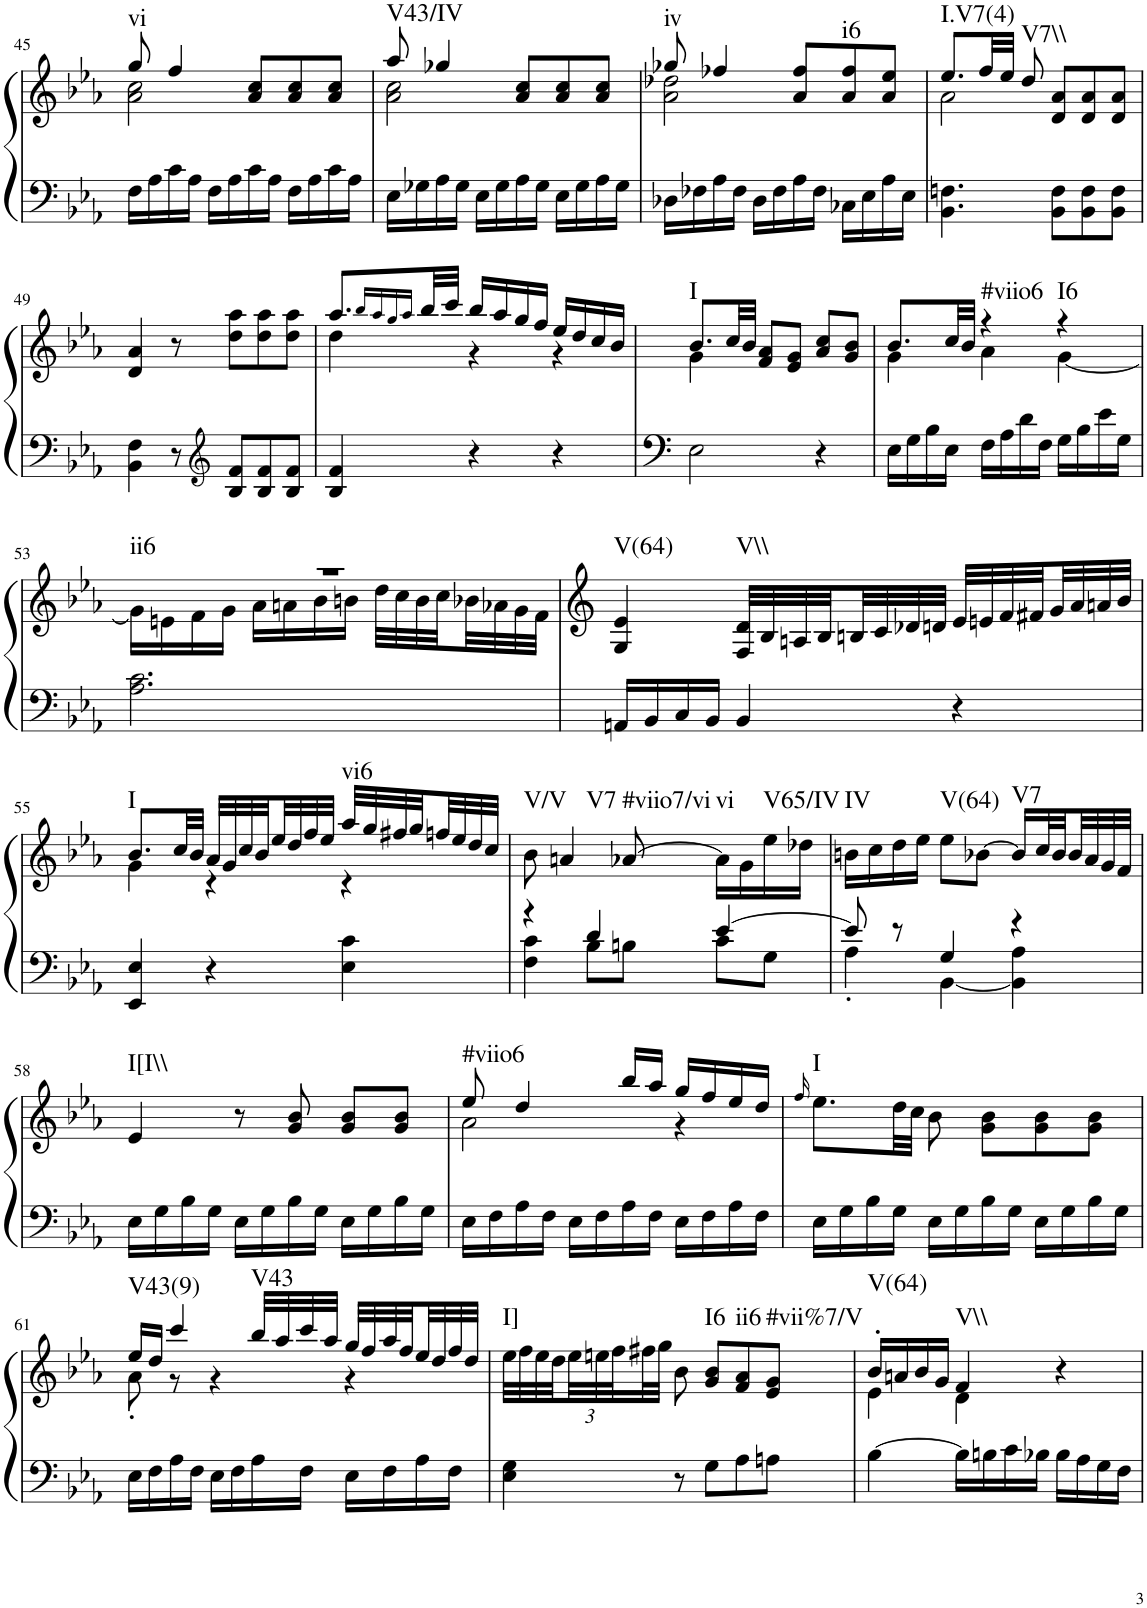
**kern	**kern	**harte
*part1	*part1	*part1
*staff2	*staff1	*
*I"Piano, Piano right	*	*
*I'Pno.	*	*
!!LO:PB:g=z
*clefF4	*clefG2	*
*k[b-e-a-]	*k[b-e-a-]	*
*M3/4	*M3/4	*
=45	=45	=45
*	*^	*
!	!	!	!LO:H:kt=vi
16F\LL	8gg/	2a-\ 2cc\	N
16A-\	.	.	.
16c\	4ff/	.	.
16A-\JJ	.	.	.
16F\LL	.	.	.
16A-\	.	.	.
16c\	8a-/ 8cc/L	.	.
16A-\JJ	.	.	.
16F\LL	8a-/ 8cc/	4ryy	.
16A-\	.	.	.
16c\	8a-/ 8cc/J	.	.
16A-\JJ	.	.	.
=46	=46	=46	=46
!	!	!	!LO:H:kt=V43/IV
16E-\LL	8aa-/	2a-\ 2cc\	N
16G-X\	.	.	.
16A-\	4gg-X/	.	.
16G-\JJ	.	.	.
16E-\LL	.	.	.
16G-\	.	.	.
16A-\	8a-/ 8cc/L	.	.
16G-\JJ	.	.	.
16E-\LL	8a-/ 8cc/	4ryy	.
16G-\	.	.	.
16A-\	8a-/ 8cc/J	.	.
16G-\JJ	.	.	.
=47	=47	=47	=47
!	!	!	!LO:H:kt=iv
16D-X\LL	8gg-X/	2a-\ 2dd-X\	N
16F-X\	.	.	.
16A-\	4ff-X/	.	.
16F-\JJ	.	.	.
16D-\LL	.	.	.
16F-\	.	.	.
16A-\	8a-/ 8ff-/L	.	.
16F-\JJ	.	.	.
!	!	!	!LO:H:kt=i6
16C-X\LL	8a-/ 8ff-/	4ryy	N
16E-\	.	.	.
16A-\	8a-/ 8ee-/J	.	.
16E-\JJ	.	.	.
=48	=48	=48	=48
!	!	!	!LO:H:kt=I.V7(4)
4.BB-\ 4.Fn\	8.ee-/L	2a-\	N
.	32ff/LL	.	.
.	32ee-/JJJ	.	.
!	!	!	!LO:H:kt=V7\\
.	8dd/	.	N
8BB-\ 8F\L	8d/ 8a-/L	.	.
8BB-\ 8F\	8d/ 8a-/	4ryy	.
8BB-\ 8F\J	8d/ 8a-/J	.	.
*	*v	*v	*
!!LO:LB:g=z
=49	=49	=49
4BB-\ 4F\	4d/ 4a-/	.
8r	8r	.
*clefG2	*	*
8B-/ 8f/L	8dd\ 8aa-\L	.
8B-/ 8f/	8dd\ 8aa-\	.
8B-/ 8f/J	8dd\ 8aa-\J	.
=50	=50	=50
*	*^	*
4B-/ 4f/	8.aa-/L	4dd\	.
.	16qbb-/LL	.	.
.	16qaa-/	.	.
.	16qgg/	.	.
.	16qaa-/JJ	.	.
.	32bb-/LL	.	.
.	32ccc/JJJ	.	.
4r	16bb-/LL	4r	.
.	16aa-/	.	.
.	16gg/	.	.
.	16ff/JJ	.	.
4r	16ee-/LL	4r	.
.	16dd/	.	.
.	16cc/	.	.
.	16b-/JJ	.	.
=51	=51	=51	=51
!	!	!	!LO:H:kt=I
2E-\	8.b-/L	4g\	N
.	32cc/LL	.	.
.	32b-/JJJ	.	.
.	8f/ 8a-/L	2ryy	.
.	8e-/ 8g/J	.	.
4r	8a-/ 8cc/L	.	.
.	8g/ 8b-/J	.	.
=52	=52	=52	=52
16E-\LL	8.b-/L	4g\	.
16G\	.	.	.
16B-\	.	.	.
16E-\JJ	32cc/LL	.	.
.	32b-/JJJ	.	.
!	!	!	!LO:H:kt=#viio6
16F\LL	4r	4a-\	N
16A-\	.	.	.
16d\	.	.	.
16F\JJ	.	.	.
!	!	!	!LO:H:kt=I6
16G\LL	4r	[4g\	N
16B-\	.	.	.
16e-\	.	.	.
16G\JJ	.	.	.
!!LO:LB:g=z	!!
=53	=53	=53	=53
!	!	!	!LO:H:kt=ii6
2.A-\ 2.c\	2.r	16g\LL]	N
.	.	16en\	.
.	.	16f\	.
.	.	16g\JJ	.
.	.	16a-\LL	.
.	.	16an\	.
.	.	16b-\	.
.	.	16bn\JJ	.
.	.	32dd\LLL	.
.	.	32cc\	.
.	.	32b\	.
.	.	32cc\	.
.	.	32b-X\	.
.	.	32a-X\	.
.	.	32g\	.
.	.	32f\JJJ	.
=54	=54	=54	=54
!	!	!	!LO:H:kt=V(64)
*	*v	*v	*
16AAn/LL	4G/ 4e-/	N
16BB-/	.	.
16C/	.	.
16BB-/JJ	.	.
!	!	!LO:H:kt=V\\
4BB-/	32F/ 32d/LLL	N
.	32B-/	.
.	32An/	.
.	32B-/	.
.	32Bn/	.
.	32c/	.
.	32d-X/	.
.	32dn/JJJ	.
4r	32e-/LLL	.
.	32en/	.
.	32f/	.
.	32f#X/	.
.	32g/	.
.	32a-/	.
.	32an/	.
.	32b-/JJJ	.
!!LO:LB:g=z
=55	=55	=55
*	*^	*
!	!	!	!LO:H:kt=I
4EE-/ 4E-/	8.b-/L	4g\	N
.	32cc/LL	.	.
.	32b-/JJJ	.	.
4r	32a-/LLL	4r	.
.	32g/	.	.
.	32cc/	.	.
.	32b-/	.	.
.	32ee-/	.	.
.	32dd/	.	.
.	32ff/	.	.
.	32ee-/JJJ	.	.
!	!	!	!LO:H:kt=vi6
4E-\ 4c\	32aa-/LLL	4r	N
.	32gg/	.	.
.	32ff#X/	.	.
.	32gg/	.	.
.	32ffn/	.	.
.	32ee-/	.	.
.	32dd/	.	.
.	32cc/JJJ	.	.
*	*v	*v	*
=56	=56	=56
*^	*	*
4r	4F\ 4c\	8b-\	.
.	.	4an/	.
4d/	8B-\L	.	.
.	8Bn\J	[8a-X/	.
[4e-/	8c\L	16a-\LL]	.
.	.	16g\	.
.	8G\J	16ee-\	.
.	.	16dd-X\JJ	.
=57	=57	=57	=57
8e-/]	4A-'\	16bn\LL	.
.	.	16cc\	.
8r	.	16dd\	.
.	.	16ee-\JJ	.
4G/	[4BB-\	8ee-\L	.
.	.	[8b-X\J	.
4r	4BB-\] 4A-\	16b-/LL]	.
.	.	32cc/L	.
.	.	32b-/	.
.	.	32b-/	.
.	.	32a-/	.
.	.	32g/	.
.	.	32f/JJJ	.
*v	*v	*	*
!!LO:LB:g=z
=58	=58	=58
16E-\LL	4e-/	.
16G\	.	.
16B-\	.	.
16G\JJ	.	.
16E-\LL	8r	.
16G\	.	.
16B-\	8g/ 8b-/	.
16G\JJ	.	.
16E-\LL	8g/ 8b-/L	.
16G\	.	.
16B-\	8g/ 8b-/J	.
16G\JJ	.	.
=59	=59	=59
*	*^	*
!	!	!	!LO:H:kt=#viio6
16E-\LL	8ee-/	2a-\	N
16F\	.	.	.
16A-\	4dd/	.	.
16F\JJ	.	.	.
16E-\LL	.	.	.
16F\	.	.	.
16A-\	16bb-/LL	.	.
16F\JJ	16aa-/JJ	.	.
16E-\LL	16gg/LL	4r	.
16F\	16ff/	.	.
16A-\	16ee-/	.	.
16F\JJ	16dd/JJ	.	.
*	*v	*v	*
=60	=60	=60
.	16qff/	.
!	!	!LO:H:kt=I
16E-\LL	8.ee-\L	N
16G\	.	.
16B-\	.	.
16G\JJ	32dd\LL	.
.	32cc\JJJ	.
16E-\LL	8b-\	.
16G\	.	.
16B-\	8g\ 8b-\L	.
16G\JJ	.	.
16E-\LL	8g\ 8b-\	.
16G\	.	.
16B-\	8g\ 8b-\J	.
16G\JJ	.	.
!!LO:LB:g=z
=61	=61	=61
*	*^	*
!	!	!	!LO:H:kt=V43(9)
16E-\LL	16ee-/LL	8a-'\	N
16F\	16dd/JJ	.	.
16A-\	4ccc/	8r	.
16F\JJ	.	.	.
16E-\LL	.	4r	.
16F\	.	.	.
!	!	!	!LO:H:kt=V43
16A-\	32bb-/LLL	.	N
.	32aa-/	.	.
16F\JJ	32ccc/	.	.
.	32aa-/JJJ	.	.
16E-\LL	32gg/LLL	4r	.
.	32ff/	.	.
16F\	32aa-/	.	.
.	32ff/	.	.
16A-\	32ee-/	.	.
.	32dd/	.	.
16F\JJ	32ff/	.	.
.	32dd/JJJ	.	.
*	*v	*v	*
=62	=62	=62
4E-\ 4G\	32ee-\LLL	.
.	32ff\	.
.	32ee-\	.
.	32dd\	.
*	*Xbrackettup	*
.	48ee-\	.
.	48een\	.
.	48ff\	.
.	32ff#X\	.
.	32gg\JJJ	.
8r	8b-\	.
8G\L	8g/ 8b-/L	.
8A-\	8f/ 8a-/	.
8An\J	8e-/ 8g/J	.
=63	=63	=63
*	*^	*
!	!	!	!LO:H:kt=V(64)
[4B-\	16b-'/LL	4e-\	N
.	16an/	.	.
.	16b-/	.	.
.	16g/JJ	.	.
!	!	!	!LO:H:kt=V\\
16B-\LL]	4f/	4d\	N
16Bn\	.	.	.
16c\	.	.	.
16B-X\JJ	.	.	.
16B-\LL	4r	4ryy	.
16A-\	.	.	.
16G\	.	.	.
16F\JJ	.	.	.
*	*v	*v	*
=	=	=
*-	*-	*-
